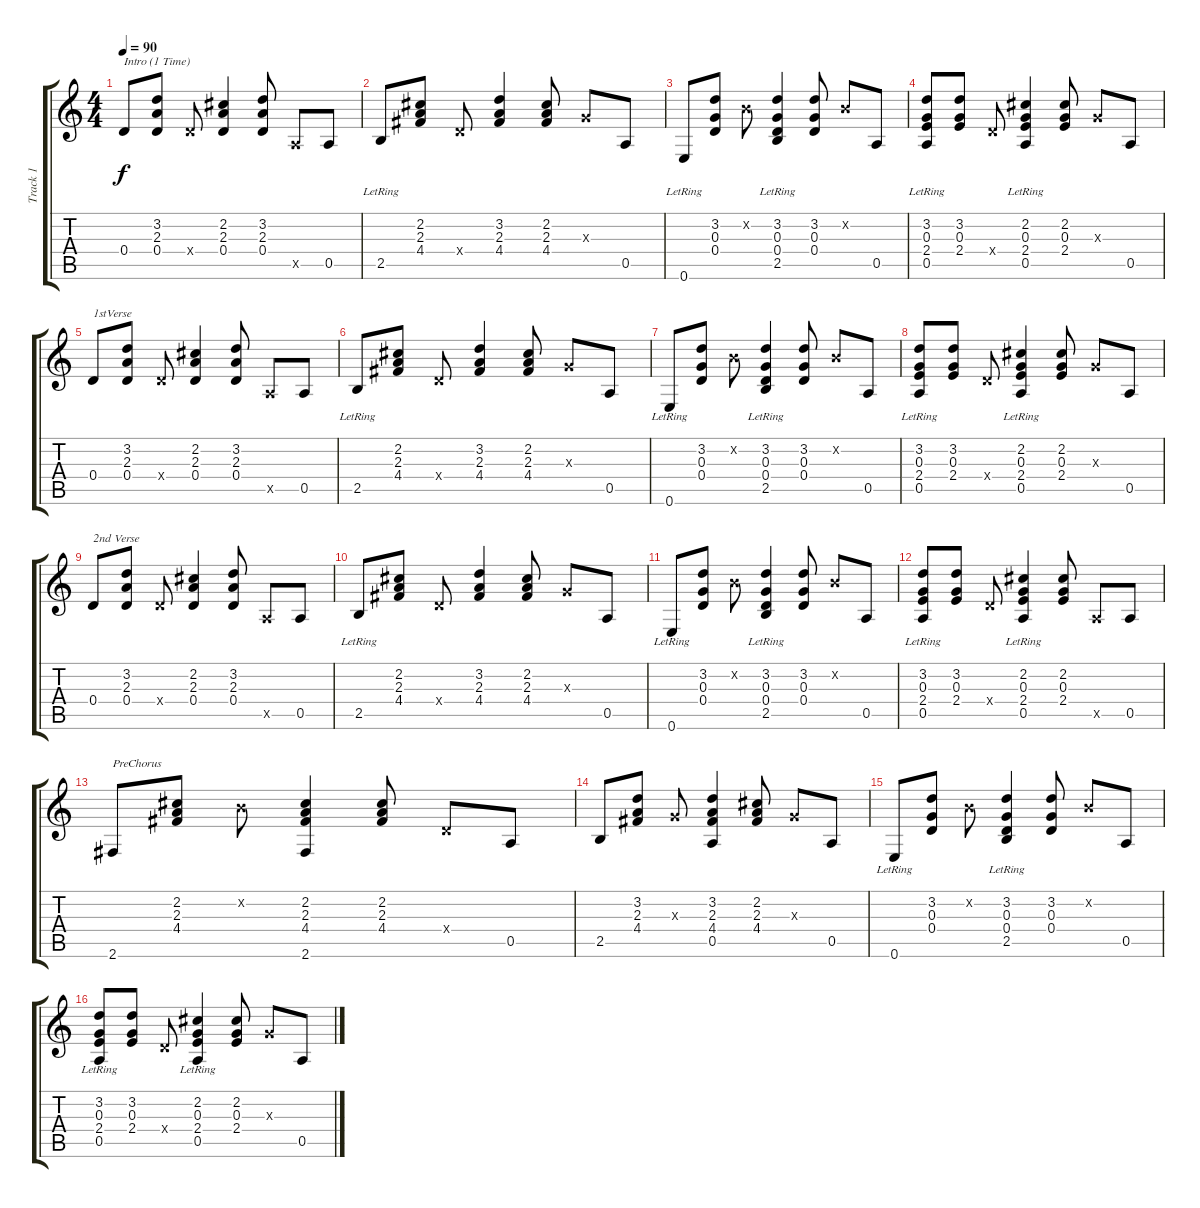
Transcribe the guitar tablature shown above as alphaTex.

\track ("Track 1" "Track 1") {instrument acousticguitarnylon}
\staff {score tabs}
\tuning (E4 B3 G3 D3 A2 E2) {hide}
\ts (4 4)
\tempo 90
\clef g2
\ks c
0.4.8{txt "Intro (1 Time)" dy f instrument acousticguitarnylon} (3.2 2.3 0.4).8 0.4{x}.8 (2.2 2.3 0.4).4 (3.2 2.3 0.4).8 0.5{x}.8 0.5.8 |
2.5{lr}.8 (2.2 2.3 4.4).8 0.4{x}.8 (3.2 2.3 4.4).4 (2.2 2.3 4.4).8 0.3{x}.8 0.5.8 |
0.6{lr}.8 (3.2 0.3 0.4).8 0.2{x}.8 (3.2 0.3 0.4 2.5{lr}).4 (3.2 0.3 0.4).8 0.2{x}.8 0.5.8 |
(3.2 0.3 2.4 0.5{lr}).8 (3.2 0.3 2.4).8 0.4{x}.8 (2.2 0.3 2.4 0.5{lr}).4 (2.2 0.3 2.4).8 0.3{x}.8 0.5.8 |
0.4.8{txt "1stVerse"} (3.2 2.3 0.4).8 0.4{x}.8 (2.2 2.3 0.4).4 (3.2 2.3 0.4).8 0.5{x}.8 0.5.8 |
2.5{lr}.8 (2.2 2.3 4.4).8 0.4{x}.8 (3.2 2.3 4.4).4 (2.2 2.3 4.4).8 0.3{x}.8 0.5.8 |
0.6{lr}.8 (3.2 0.3 0.4).8 0.2{x}.8 (3.2 0.3 0.4 2.5{lr}).4 (3.2 0.3 0.4).8 0.2{x}.8 0.5.8 |
(3.2 0.3 2.4 0.5{lr}).8 (3.2 0.3 2.4).8 0.4{x}.8 (2.2 0.3 2.4 0.5{lr}).4 (2.2 0.3 2.4).8 0.3{x}.8 0.5.8 |
0.4.8{txt "2nd Verse"} (3.2 2.3 0.4).8 0.4{x}.8 (2.2 2.3 0.4).4 (3.2 2.3 0.4).8 0.5{x}.8 0.5.8 |
2.5{lr}.8 (2.2 2.3 4.4).8 0.4{x}.8 (3.2 2.3 4.4).4 (2.2 2.3 4.4).8 0.3{x}.8 0.5.8 |
0.6{lr}.8 (3.2 0.3 0.4).8 0.2{x}.8 (3.2 0.3 0.4 2.5{lr}).4 (3.2 0.3 0.4).8 0.2{x}.8 0.5.8 |
(3.2 0.3 2.4 0.5{lr}).8 (3.2 0.3 2.4).8 0.4{x}.8 (2.2 0.3 2.4 0.5{lr}).4 (2.2 0.3 2.4).8 0.5{x}.8 0.5.8 |
2.6.8{txt "PreChorus"} (2.2 2.3 4.4).8 0.2{x}.8 (2.2 2.3 4.4 2.6).4 (2.2 2.3 4.4).8 0.4{x}.8 0.5.8 |
2.5.8 (3.2 2.3 4.4).8 0.3{x}.8 (3.2 2.3 4.4 0.5).4 (2.2 2.3 4.4).8 0.3{x}.8 0.5.8 |
0.6{lr}.8 (3.2 0.3 0.4).8 0.2{x}.8 (3.2 0.3 0.4 2.5{lr}).4 (3.2 0.3 0.4).8 0.2{x}.8 0.5.8 |
(3.2 0.3 2.4 0.5{lr}).8 (3.2 0.3 2.4).8 0.4{x}.8 (2.2 0.3 2.4 0.5{lr}).4 (2.2 0.3 2.4).8 0.3{x}.8 0.5.8
